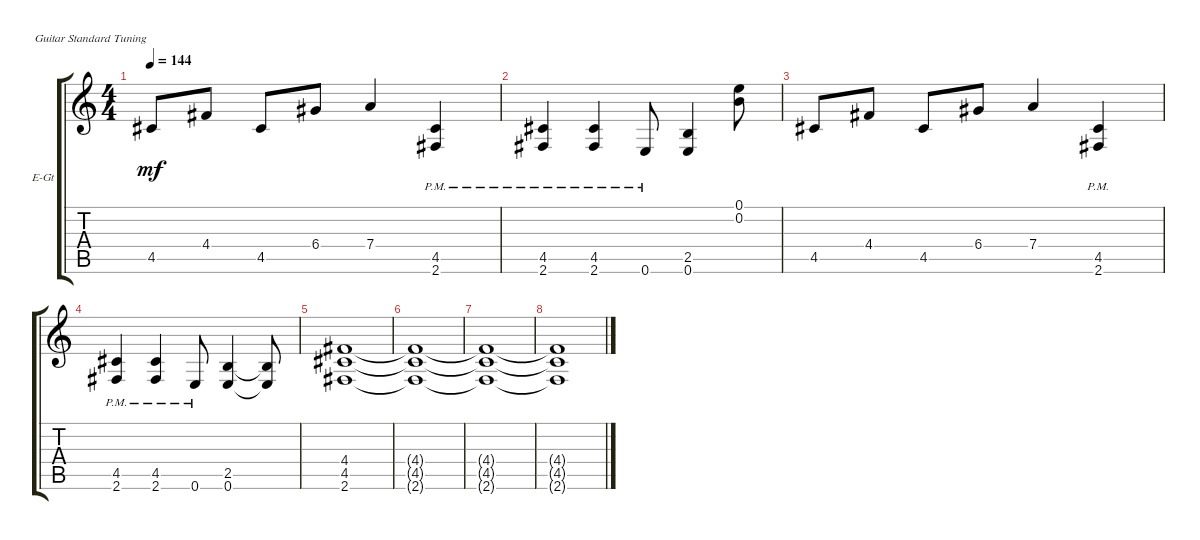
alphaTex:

\bracketExtendMode groupsimilarinstruments
\firstSystemTrackNameOrientation horizontal
\otherSystemsTrackNameOrientation horizontal
\track ("Lead" "E-Gt") {instrument distortionguitar}
\staff {score tabs}
\tuning (E4 B3 G3 D3 A2 E2)
\ts (4 4)
\tempo 144
\clef g2
\ks c
4.5.8{dy mf} 4.4.8 4.5.8 6.4.8 7.4.4 (2.6 4.5{pm}).4 |
(2.6 4.5{pm}).4 (2.6 4.5{pm}).4 0.6{pm}.8 (0.6 2.5).4 (0.1 0.2).8 |
4.5.8 4.4.8 4.5.8 6.4.8 7.4.4 (2.6 4.5{pm}).4 |
(2.6 4.5{pm}).4 (2.6 4.5{pm}).4 0.6{pm}.8 (0.6 2.5).4 (2.5{t} 0.6{t}).8 |
(2.6 4.5 4.4).1 |
(4.4{t} 4.5{t} 2.6{t}).1 |
(4.4{t} 4.5{t} 2.6{t}).1 |
(4.4{t} 4.5{t} 2.6{t}).1
